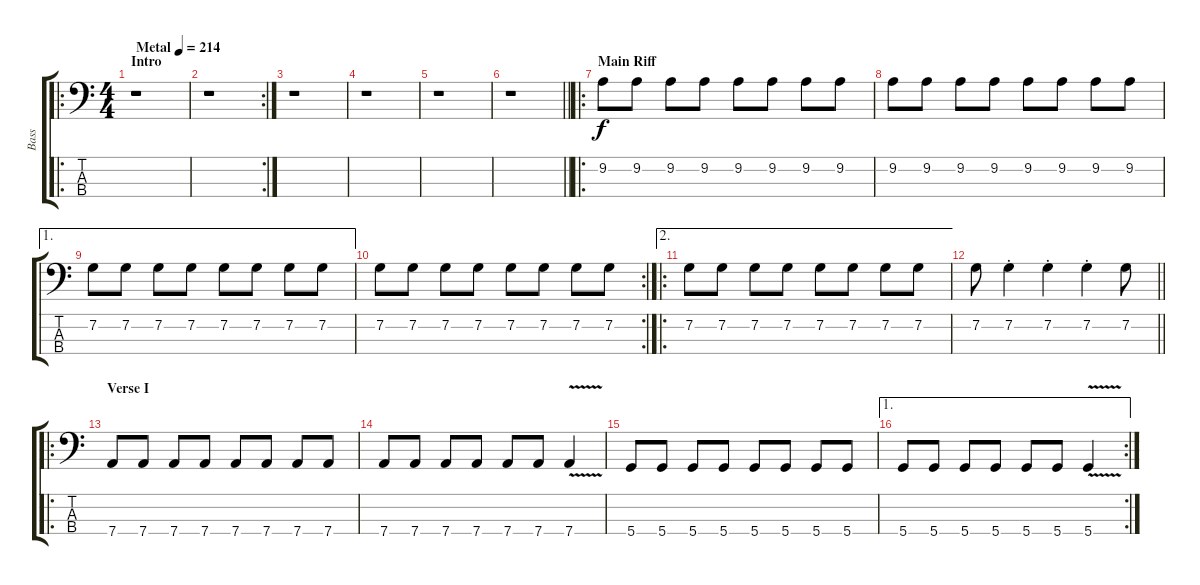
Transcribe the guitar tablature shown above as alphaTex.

\track ("Bass" "Bass") {instrument electricbasspick}
\staff {score tabs}
\tuning (F2 C2 G1 D1) {hide}
\ro
\ts (4 4)
\section ("" "Intro")
\tempo (214 "Metal")
\clef f4
\ks c
r.1{dy f instrument electricbasspick} |
\rc 2
r.1 |
r.1 |
r.1 |
r.1 |
\barLineRight lightlight
r.1 |
\ro
\section ("" "Main Riff")
9.2.8{volume 12 balance 8 instrument electricbasspick} 9.2.8 9.2.8 9.2.8 9.2.8 9.2.8 9.2.8 9.2.8 |
9.2.8 9.2.8 9.2.8 9.2.8 9.2.8 9.2.8 9.2.8 9.2.8 |
\ae 1
7.2.8 7.2.8 7.2.8 7.2.8 7.2.8 7.2.8 7.2.8 7.2.8 |
\rc 2
7.2.8 7.2.8 7.2.8 7.2.8 7.2.8 7.2.8 7.2.8 7.2.8 |
\ae 2
\ro
7.2.8 7.2.8 7.2.8 7.2.8 7.2.8 7.2.8 7.2.8 7.2.8 |
\barLineRight lightlight
7.2.8 7.2{st}.4 7.2{st}.4 7.2{st}.4 7.2.8 |
\ro
\section ("" "Verse I")
7.4.8{volume 14} 7.4.8 7.4.8 7.4.8 7.4.8 7.4.8 7.4.8 7.4.8 |
7.4.8 7.4.8 7.4.8 7.4.8 7.4.8 7.4.8 7.4{v}.4 |
5.4.8 5.4.8 5.4.8 5.4.8 5.4.8 5.4.8 5.4.8 5.4.8 |
\ae 1
\rc 2
5.4.8 5.4.8 5.4.8 5.4.8 5.4.8 5.4.8 5.4{v}.4
